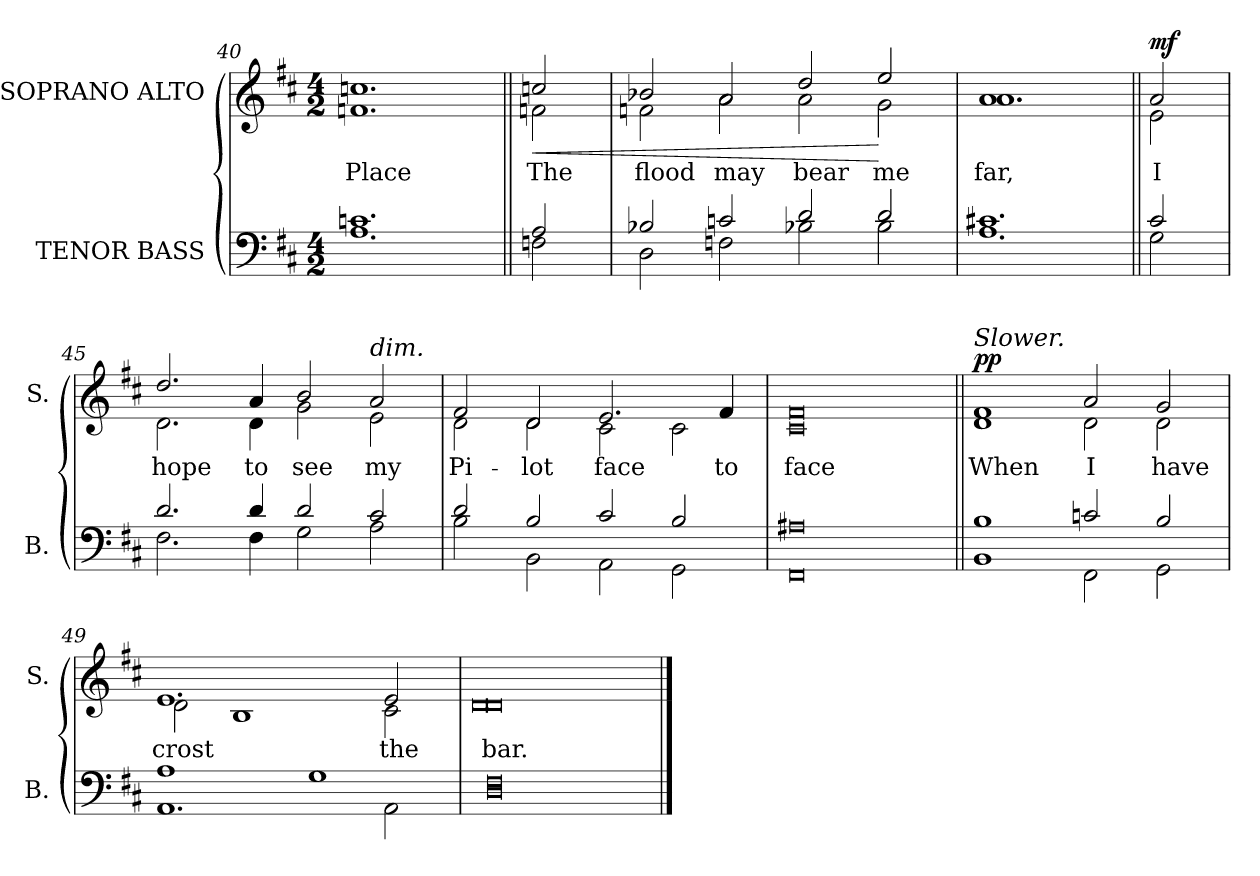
**kern	**kern	**text	**dynam
*part2	*part1	*part1	*part1
*staff2	*staff1	*staff1	*staff1
*I"TENOR BASS	*I"SOPRANO ALTO	*	*
*I'B.	*I'S.	*	*
*clefF4	*clefG2	*	*
*k[f#c#]	*k[f#c#]	*	*
*D:	*D:	*	*
*M4/2	*M4/2	*	*
=40	=40	=40	=40
*^	*	*	*
!	!	!	!LO:LY:b:color=#000000	!
*	*	*^	*	*
1.cni	1.Ai	1.ccni	1.fni	Place	.
=41||	=41||	=41||	=41||	=41||	=41||
!	!	!	!	!LO:LY:b:color=#000000	!LO:HP:b
2Ai/	2Fni\	2ccni/	2fni\	The	<
=42	=42	=42	=42	=42	=42
!	!	!	!	!LO:LY:b:color=#000000	!
2B-Xi/	2Di\	2b-Xi/	2fni\	flood	.
!	!	!	!	!LO:LY:b:color=#000000	!
2cni/	2Fni\	2ai/	2ai\	may	.
!	!	!	!	!LO:LY:b:color=#000000	!
2di/	2B-Xi\	2ddi/	2ai\	bear	.
!	!	!	!	!LO:LY:b:color=#000000	!
2di/	2B-i\	2eei/	2gi\	me	[
=43	=43	=43	=43	=43	=43
!	!	!	!	!LO:LY:b:color=#000000	!
1.c#Xi	1.Ai	1.ai	1.ai	far,	.
!!LO:LB:g=z	!!
=44||	=44||	=44||	=44||	=44||	=44||
!	!	!	!	!LO:LY:b:color=#000000	!
2c#i/	2Gi\	2ai/	2ei\	I	mf
=45	=45	=45	=45	=45	=45
!	!	!	!	!LO:LY:b:color=#000000	!
2.di/	2.F#i\	2.ddi/	2.di\	hope	.
!	!	!	!	!LO:LY:b:color=#000000	!
4di/	4F#i\	4ai/	4di\	to	.
!	!	!	!	!LO:LY:b:color=#000000	!
2di/	2Gi\	2bi/	2gi\	see	.
!	!	!LO:TX:a:i:t=dim.	!	!	!
!	!	!	!	!LO:LY:b:color=#000000	!
2c#i/	2Ai\	2ai/	2ei\	my	.
=46	=46	=46	=46	=46	=46
!	!	!	!	!LO:LY:b:color=#000000	!
2di/	2Bi\	2f#i/	2di\	Pi-	.
!	!	!	!	!LO:LY:b:color=#000000	!
2Bi/	2BBi\	2di/	2di\	-lot	.
!	!	!	!	!LO:LY:b:color=#000000	!
2c#i/	2AAi\	2.ei/	2c#i\	face	.
2Bi/	2GGi\	.	2c#i\	.	.
!	!	!	!	!LO:LY:b:color=#000000	!
.	.	4f#i/	.	to	.
=47	=47	=47	=47	=47	=47
!	!	!	!	!LO:LY:b:color=#000000	!
0A#Xi	0FF#i	0f#i	0c#i	face	.
=48||	=48||	=48||	=48||	=48||	=48||
!	!	!LO:TX:a:i:t=Slower.	!	!	!
!	!	!	!	!LO:LY:b:color=#000000	!
1Bi	1BBi	1f#i	1di	When	pp
!	!	!	!	!LO:LY:b:color=#000000	!
2cni/	2FF#i\	2ai/	2di\	I	.
!	!	!	!	!LO:LY:b:color=#000000	!
2Bi/	2GGi\	2gi/	2di\	have	.
=49	=49	=49	=49	=49	=49
!	!	!	!	!LO:LY:b:color=#000000	!
1Ai	1.AAi	1.ei	2di\	crost	.
.	.	.	1Bi	.	.
1Gi	.	.	.	.	.
!	!	!	!	!LO:LY:b:color=#000000	!
.	2AAi\	2ei/	2c#i\	the	.
=50	=50	=50	=50	=50	=50
!	!	!	!	!LO:LY:b:color=#000000	!
0F#i	0Di	0di	0di	bar.	.
*v	*v	*	*	*	*
*	*v	*v	*	*
==	==	==	==
*-	*-	*-	*-
